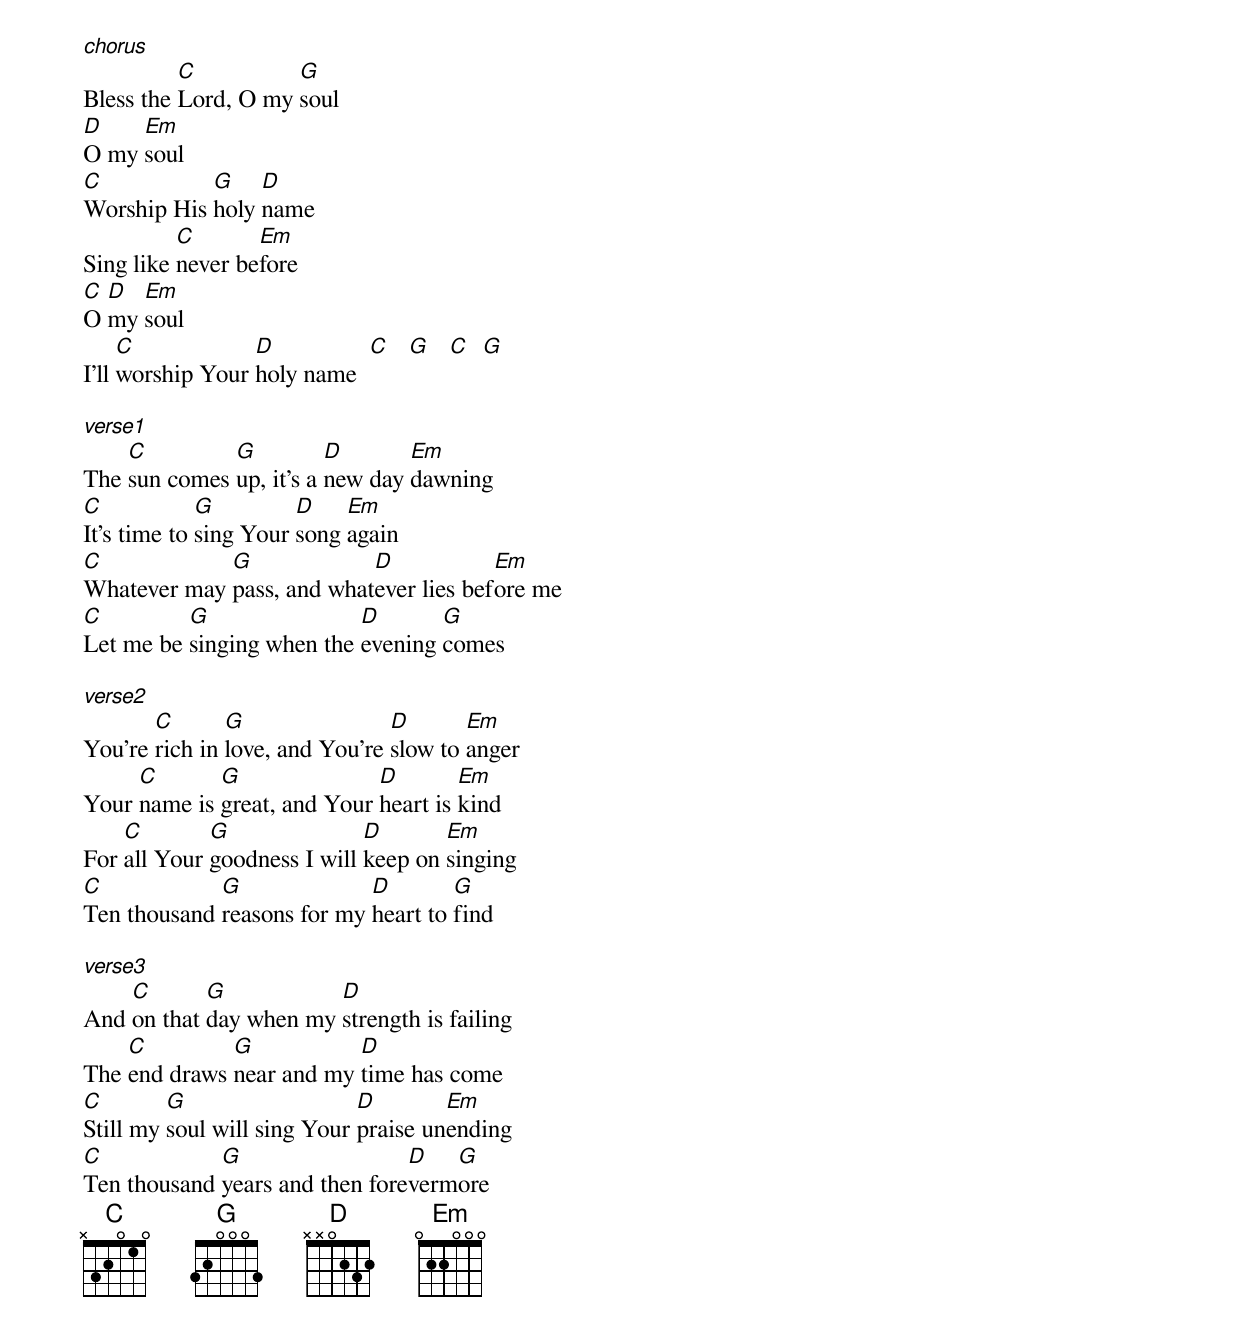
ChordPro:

[chorus]
Bless the [C]Lord, O my [G]soul
[D]O my [Em]soul
[C]Worship His [G]holy [D]name
Sing like [C]never be[Em]fore
[C]O [D]my [Em]soul
I'll [C]worship Your [D]holy name  [C]   [G]   [C]  [G]

[verse1]
The [C]sun comes [G]up, it's a [D]new day [Em]dawning
[C]It's time to [G]sing Your [D]song [Em]again
[C]Whatever may [G]pass, and what[D]ever lies bef[Em]ore me
[C]Let me be [G]singing when the [D]evening [G]comes

[verse2]
You're [C]rich in [G]love, and You're [D]slow to [Em]anger
Your [C]name is [G]great, and Your [D]heart is [Em]kind
For [C]all Your [G]goodness I will [D]keep on [Em]singing
[C]Ten thousand [G]reasons for my [D]heart to [G]find

[verse3]
And [C]on that [G]day when my [D]strength is failing
The [C]end draws [G]near and my [D]time has come
[C]Still my [G]soul will sing Your [D]praise un[Em]ending
[C]Ten thousand [G]years and then fore[D]verm[G]ore
